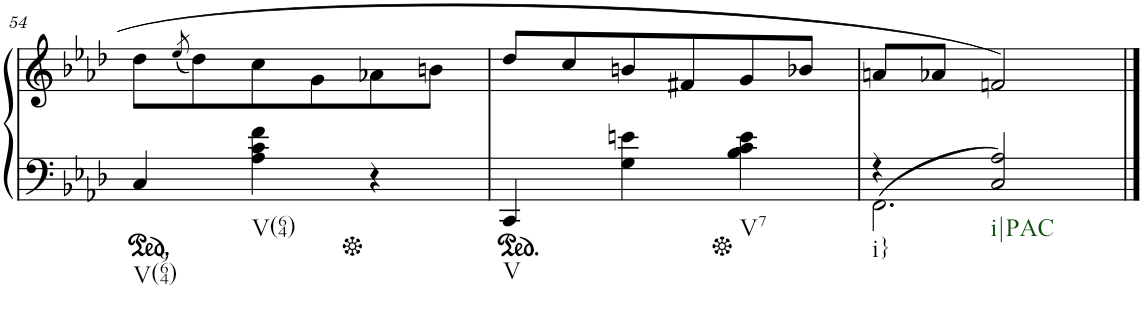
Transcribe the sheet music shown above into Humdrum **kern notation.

**kern	**kern
*part2	*part1
*staff2	*staff1
*I"piano	*I"piano
*I'Pno	*I'Pno
!!LO:PB:g=z
*clefF4	*clefG2
*k[b-e-a-d-]	*k[b-e-a-d-]
*f:	*f:
*M3/4	*M3/4
*ped	*
=54	=54
!LO:TX:b:t=V(964)	!
4C/	8dd-\L
.	(8qee-/
.	8dd-\)
!LO:TX:b:t=V(64)	!
4A-\ 4c\ 4f\	8cc\
.	8g\
*Xped	*
4r	8a-X\
.	8bn\J
=55	=55
*ped	*
!LO:TX:b:t=V	!
4CC/	8dd-/L
.	8cc/
4G\ 4en\	8bn/
.	8f#X/
*Xped	*
!LO:TX:b:t=V7	!
4B-\ 4c\ 4e\	8g/
.	8b-X/J
=56	=56
*^	*
!LO:TX:b:t=i}	!	!
4r	2.FF\	8an/L
.	.	8a-X/J
!LO:TX:b:t=i|PAC	!	!
(2C/ 2A-/	.	2fn/
*v	*v	*
==	==
*-	*-
